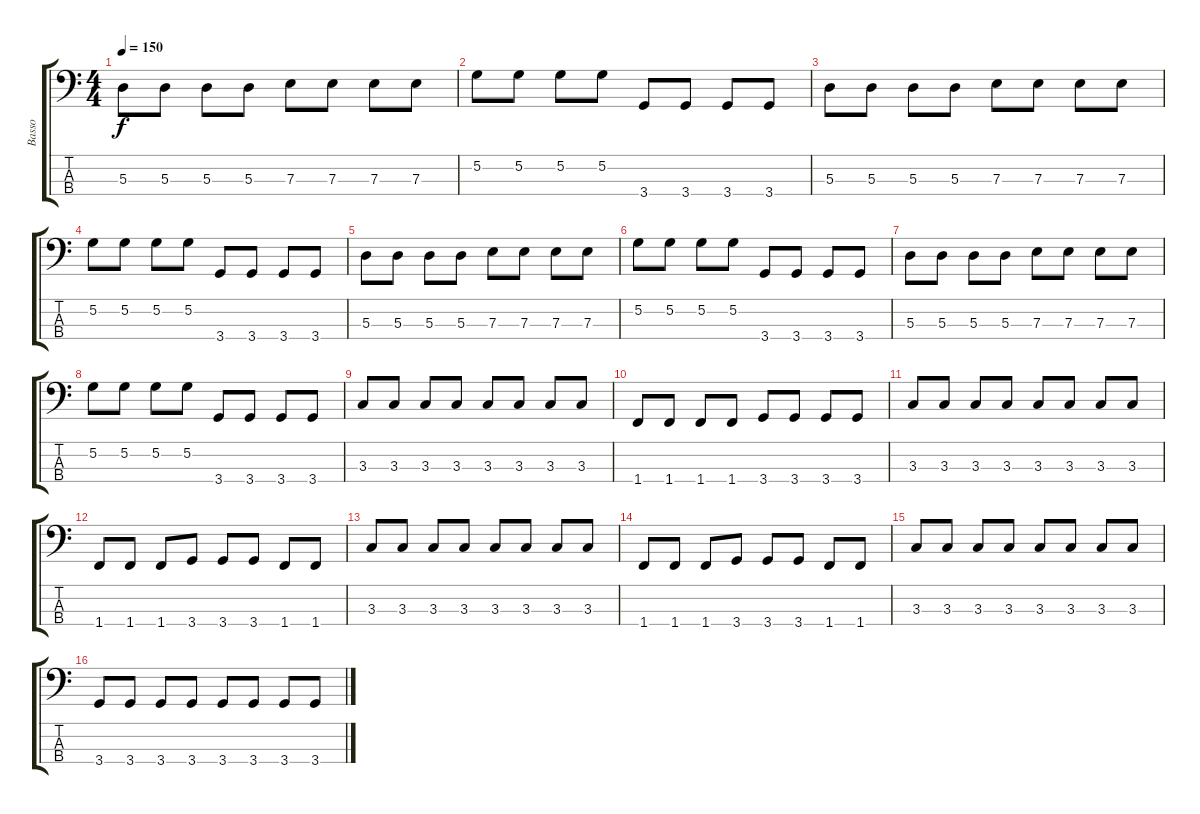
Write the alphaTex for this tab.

\track ("Basso" "Basso") {instrument electricbasspick}
\staff {score tabs}
\tuning (G2 D2 A1 E1) {hide}
\ts (4 4)
\tempo 150
\clef f4
\ks c
5.3.8{dy f} 5.3.8 5.3.8 5.3.8 7.3.8 7.3.8 7.3.8 7.3.8 |
5.2.8 5.2.8 5.2.8 5.2.8 3.4.8 3.4.8 3.4.8 3.4.8 |
5.3.8 5.3.8 5.3.8 5.3.8 7.3.8 7.3.8 7.3.8 7.3.8 |
5.2.8 5.2.8 5.2.8 5.2.8 3.4.8 3.4.8 3.4.8 3.4.8 |
5.3.8 5.3.8 5.3.8 5.3.8 7.3.8 7.3.8 7.3.8 7.3.8 |
5.2.8 5.2.8 5.2.8 5.2.8 3.4.8 3.4.8 3.4.8 3.4.8 |
5.3.8 5.3.8 5.3.8 5.3.8 7.3.8 7.3.8 7.3.8 7.3.8 |
5.2.8 5.2.8 5.2.8 5.2.8 3.4.8 3.4.8 3.4.8 3.4.8 |
3.3.8 3.3.8 3.3.8 3.3.8 3.3.8 3.3.8 3.3.8 3.3.8 |
1.4.8 1.4.8 1.4.8 1.4.8 3.4.8 3.4.8 3.4.8 3.4.8 |
3.3.8 3.3.8 3.3.8 3.3.8 3.3.8 3.3.8 3.3.8 3.3.8 |
1.4.8 1.4.8 1.4.8 3.4.8 3.4.8 3.4.8 1.4.8 1.4.8 |
3.3.8 3.3.8 3.3.8 3.3.8 3.3.8 3.3.8 3.3.8 3.3.8 |
1.4.8 1.4.8 1.4.8 3.4.8 3.4.8 3.4.8 1.4.8 1.4.8 |
3.3.8 3.3.8 3.3.8 3.3.8 3.3.8 3.3.8 3.3.8 3.3.8 |
3.4.8 3.4.8 3.4.8 3.4.8 3.4.8 3.4.8 3.4.8 3.4.8
